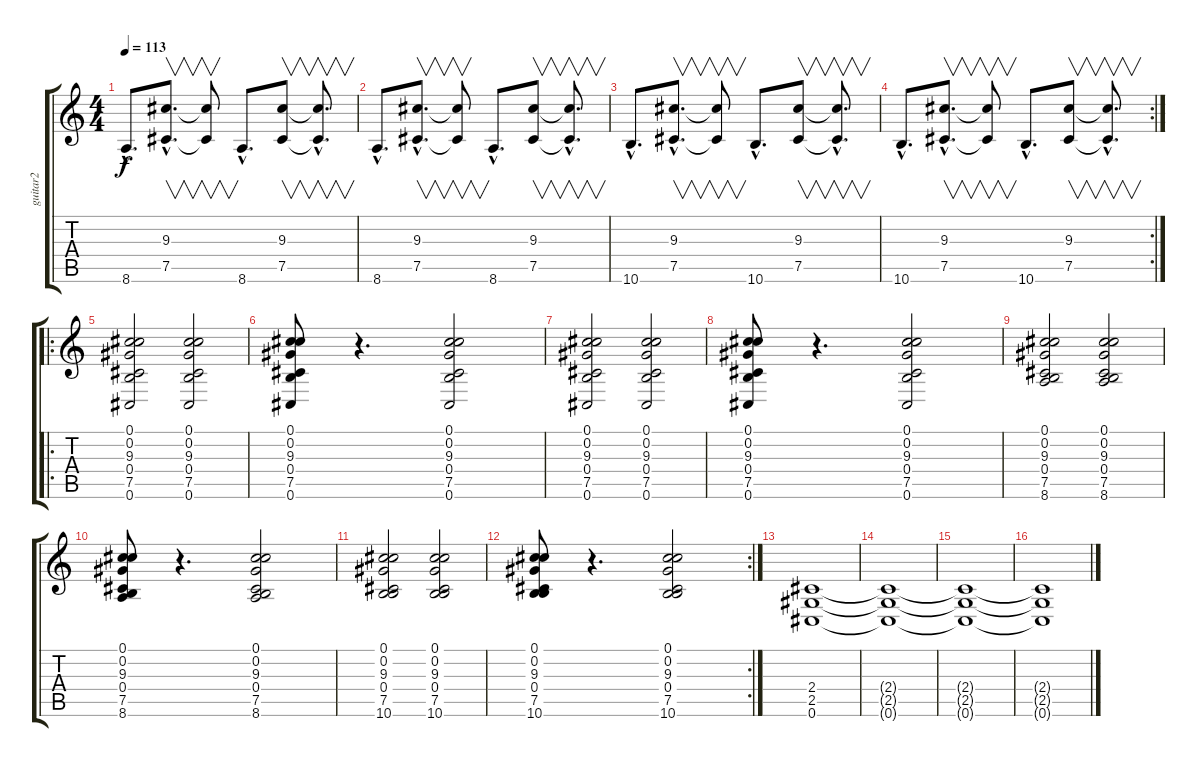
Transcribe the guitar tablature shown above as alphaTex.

\track ("guitar2" "guitar2") {instrument electricguitarclean}
\staff {score tabs}
\tuning (Db4 Ab3 E3 B2 Gb2 Db2) {hide}
\ts (4 4)
\tempo 113
\clef g2
\ks c
8.6{hac}.8{d dy f} (9.3{hac} 7.5{hac}).8{v d} (9.3{t} 7.5{t}).8{v} 8.6{hac}.8{d} (9.3 7.5).8{v} (9.3{hac t} 7.5{hac t}).8{v d} |
8.6{hac}.8{d} (9.3{hac} 7.5{hac}).8{v d} (9.3{t} 7.5{t}).8{v} 8.6{hac}.8{d} (9.3 7.5).8{v} (9.3{hac t} 7.5{hac t}).8{v d} |
10.6{hac}.8{d} (9.3{hac} 7.5{hac}).8{v d} (9.3{t} 7.5{t}).8{v} 10.6{hac}.8{d} (9.3 7.5).8{v} (9.3{hac t} 7.5{hac t}).8{v d} |
\rc 2
10.6{hac}.8{d} (9.3{hac} 7.5{hac}).8{v d} (9.3{t} 7.5{t}).8{v} 10.6{hac}.8{d} (9.3 7.5).8{v} (9.3{hac t} 7.5{hac t}).8{v d} |
\ro
(0.1 0.2 9.3 0.4 7.5 0.6).2{instrument distortionguitar} (0.1 0.2 9.3 0.4 7.5 0.6).2 |
(0.1 0.2 9.3 0.4 7.5 0.6).8 r.4{d} (0.1 0.2 9.3 0.4 7.5 0.6).2 |
(0.1 0.2 9.3 0.4 7.5 0.6).2 (0.1 0.2 9.3 0.4 7.5 0.6).2 |
(0.1 0.2 9.3 0.4 7.5 0.6).8 r.4{d} (0.1 0.2 9.3 0.4 7.5 0.6).2 |
(0.1 0.2 9.3 0.4 7.5 8.6).2 (0.1 0.2 9.3 0.4 7.5 8.6).2 |
(0.1 0.2 9.3 0.4 7.5 8.6).8 r.4{d} (0.1 0.2 9.3 0.4 7.5 8.6).2 |
(0.1 0.2 9.3 0.4 7.5 10.6).2 (0.1 0.2 9.3 0.4 7.5 10.6).2 |
\rc 2
(0.1 0.2 9.3 0.4 7.5 10.6).8 r.4{d} (0.1 0.2 9.3 0.4 7.5 10.6).2 |
(2.4 2.5 0.6).1 |
(2.4{t} 2.5{t} 0.6{t}).1 |
(2.4{t} 2.5{t} 0.6{t}).1 |
(2.4{t} 2.5{t} 0.6{t}).1
